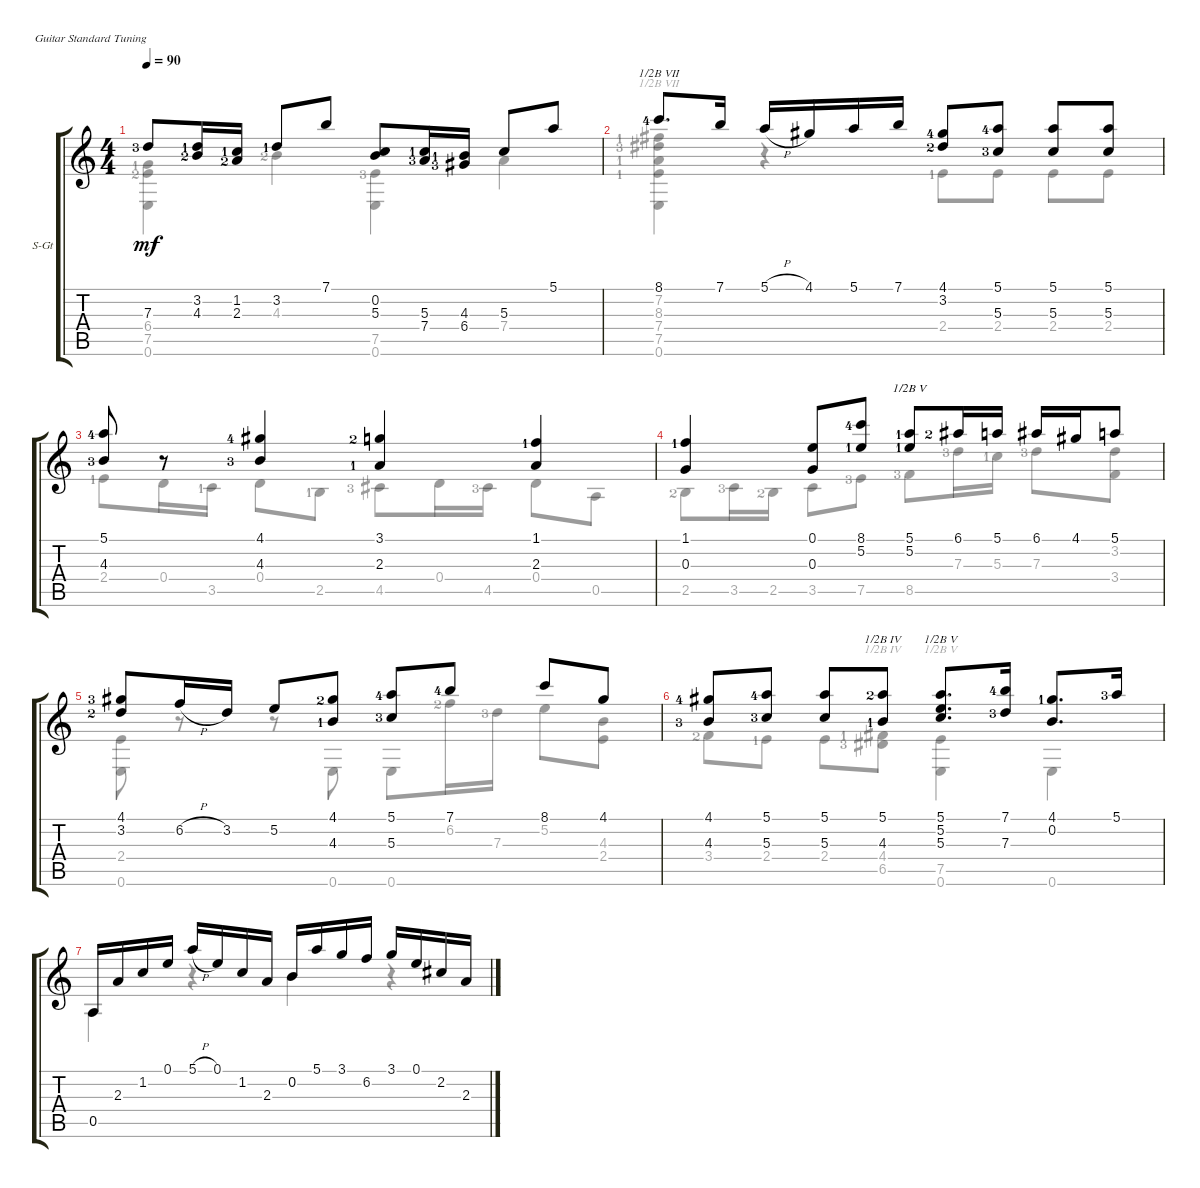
\defaultSystemsLayout 4
\bracketExtendMode groupsimilarinstruments
\firstSystemTrackNameOrientation horizontal
\otherSystemsTrackNameOrientation horizontal
\track ("Classical Guitar" "S-Gt") {instrument acousticguitarsteel}
\staff {score tabs}
\tuning (E4 B3 G3 D3 A2 E2)
\voice
\ts (4 4)
\tempo 90
\clef g2
\ks c
7.3{lf 4}.8{dy mf} (3.2{lf 2} 4.3{lf 3}).16 (2.3{lf 3} 1.2{lf 2}).16 3.2{lf 2}.8 7.1.8 (0.2 5.3).8 (5.3{lf 2} 7.4{lf 4}).16 (6.4{lf 4} 4.3{lf 2}).16 5.3.8 5.1.8 |
8.1{lf 5}.8{d barre (7 half)} 7.1.16 5.1{h}.16 4.1.16 5.1.16 7.1.16 (4.1{lf 5} 3.2{lf 3}).8 (5.1{lf 5} 5.3{lf 4}).8 (5.1 5.3).8 (5.3 5.1).8 |
(5.1{lf 5} 4.3{lf 4}).8 r.8 (4.1{lf 5} 4.3{lf 4}).4 (2.3{lf 2} 3.1{lf 3}).4 (1.1{lf 2} 2.3).4 |
(0.3 1.1{lf 2}).4 (0.1 0.3).8 (8.1{lf 5} 5.2{lf 2}).8 (5.2{lf 2} 5.1{lf 2}).8{barre (5 half)} 6.1{lf 3}.16 5.1.16 6.1.16 4.1.16 5.1.8 |
(4.1{lf 4} 3.2{lf 3}).8 6.2{h}.16 3.2.16 5.2.8 (4.1{lf 3} 4.3{lf 2}).8 (5.3{lf 4} 5.1{lf 5}).8 7.1{lf 5}.8 8.1.8 4.1.8 |
(4.1{lf 5} 4.3{lf 4}).8 (5.3{lf 4} 5.1{lf 5}).8 (5.1 5.3).8 (4.3{lf 2} 5.1{lf 3}).8{barre (4 half)} (5.1 5.2 5.3).8{d barre (5 half)} (7.1{lf 5} 7.3{lf 4}).16 (4.1{lf 2} 0.2).8{d} 5.1{lf 4}.16 |
0.5.16 2.3.16 1.2.16 0.1.16 5.1{h}.16 0.1.16 1.2.16 2.3.16 0.2.16 5.1.16 3.1.16 6.2.16 3.1.16 0.1.16 2.2.16 2.3.16
\voice
\clef g2
\ottava regular
\simile none
\ks c
(6.4{lf 2} 7.5{lf 3} 0.6).4{dy mf} 4.3{lf 3}.4 (7.5{lf 4} 0.6).4 7.4.4 |
(7.2{lf 2} 8.3{lf 4} 7.4{lf 2} 7.5{lf 2} 0.6).4{barre (7 half)} r.4 2.4{lf 2}.8 2.4.8 2.4.8 2.4.8 |
2.4{lf 2}.8 0.4.16 3.5{lf 2}.16 0.4.8 2.5{lf 2}.8 4.5{lf 4}.8 0.4.16 4.5{lf 4}.16 0.4.8 0.5.8 |
2.5{lf 3}.8 3.5{lf 4}.16 2.5{lf 3}.16 3.5.8 7.5{lf 4}.8 8.5{lf 4}.8{barre (5 half)} 7.3{lf 4}.16 5.3{lf 2}.16 7.3{lf 4}.8 (3.4 3.2).8 |
(2.4 0.6).8 r.8 r.8 0.6.8 0.6.8 6.2{lf 3}.16 7.3{lf 4}.16 5.2.8 (4.3 2.4).8 |
3.4{lf 3}.8 2.4{lf 2}.8 2.4.8 (6.5{lf 4} 4.4{lf 2}).8{barre (4 half)} (7.5 0.6).4{barre (5 half)} 0.6.4 |
0.5.4 r.4 0.2.4 r.4
